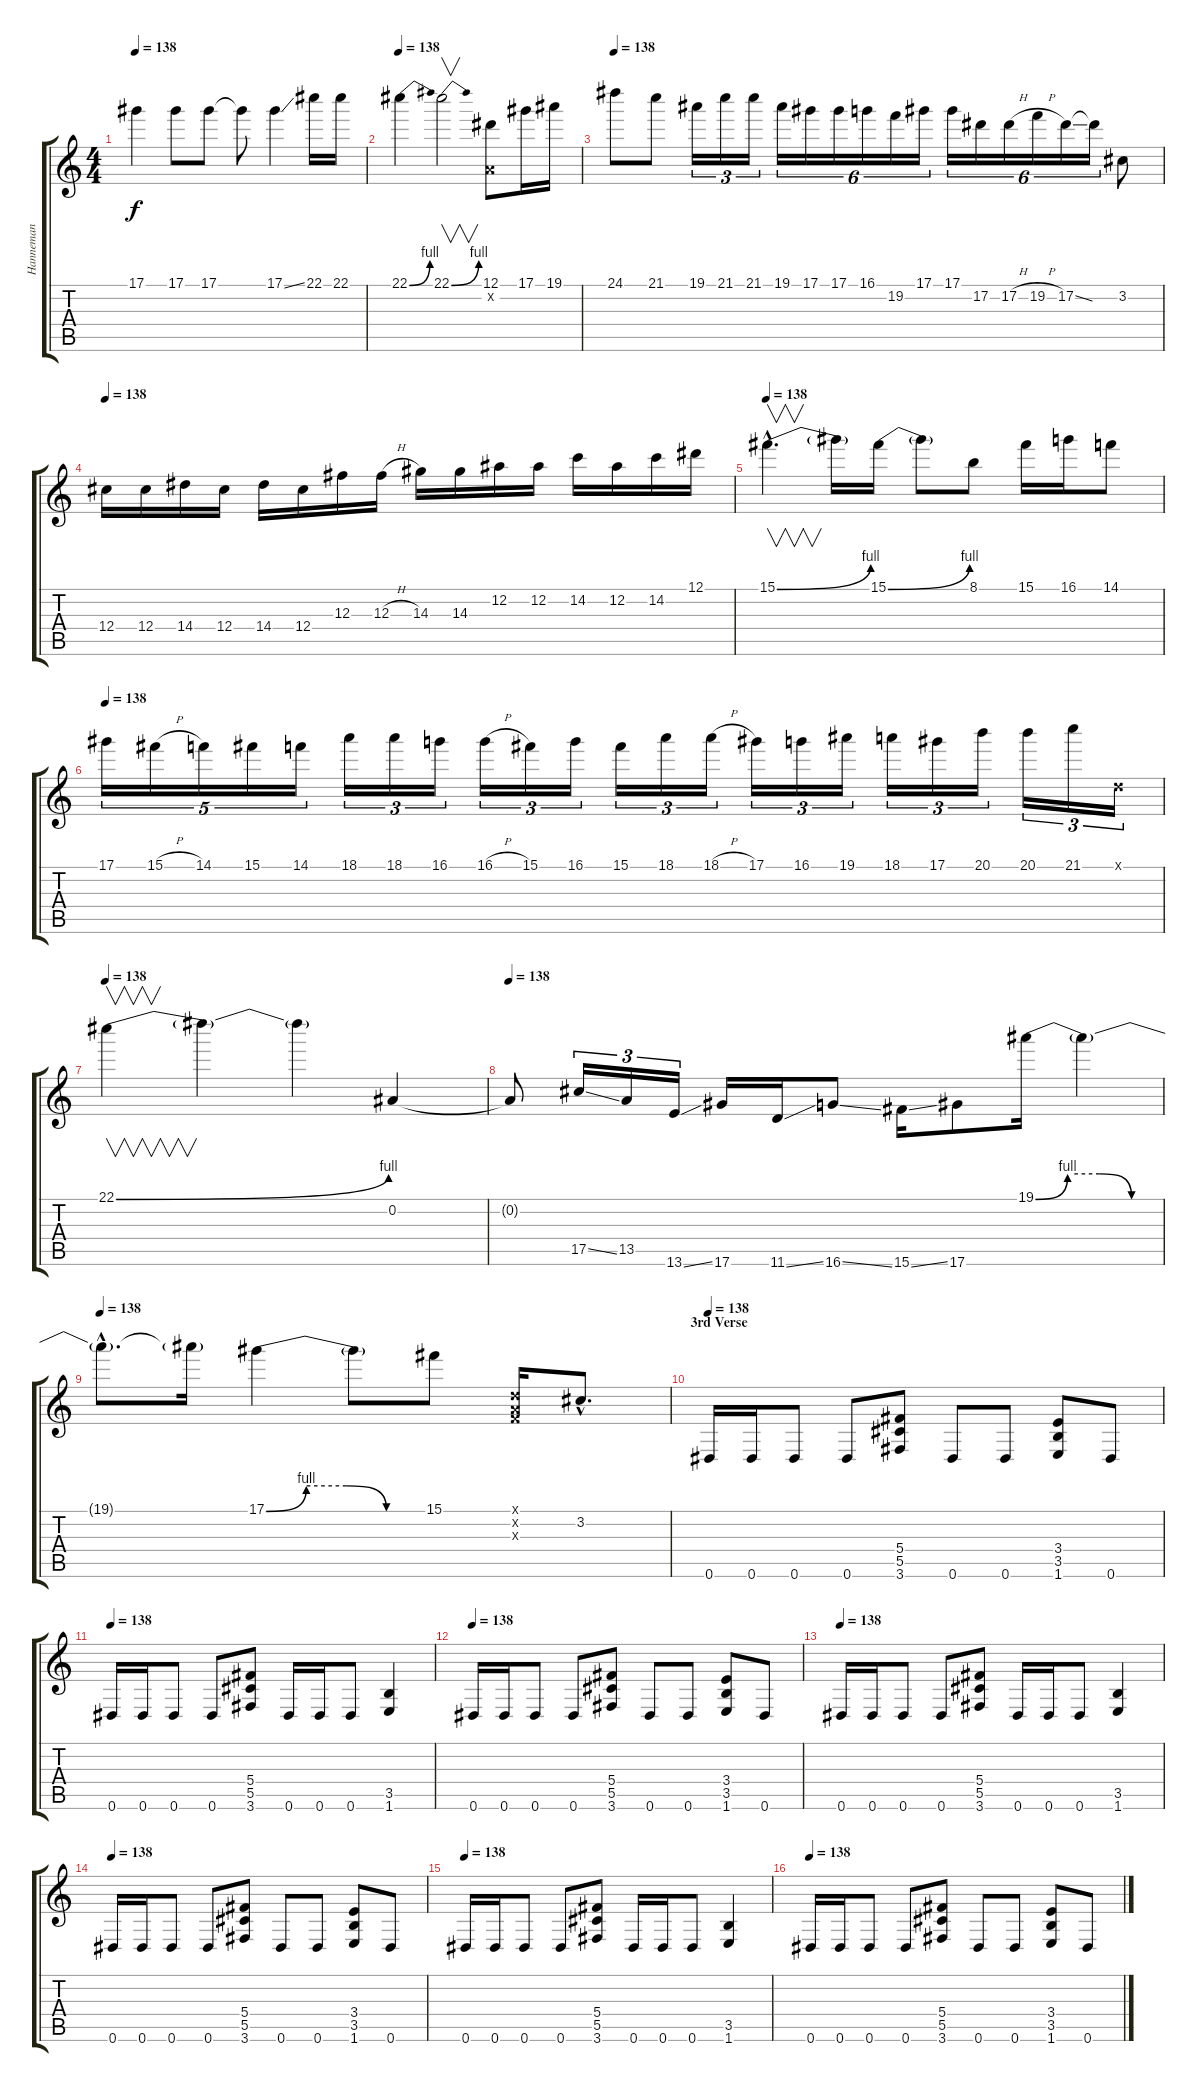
\track ("Hanneman" "Hanneman") {instrument distortionguitar}
\staff {score tabs}
\tuning (Eb4 Bb3 Gb3 Db3 Ab2 Eb2) {hide}
\ts (4 4)
\tempo 138
\clef g2
\ks c
17.1.4{dy f} 17.1.8 17.1.8 17.1{t}.8 17.1{ss}.4 22.1.16 22.1.16 |
\tempo 138
22.1{be (bend 0 0 60 4)}.4 22.1{be (bend 0 0 60 4)}.2{v} (12.1 -1.2{x}).8 17.1.16 19.1.16 |
\tempo 138
24.1.8 21.1.8 19.1.16{tu (3 2)} 21.1.16{tu (3 2)} 21.1.16{tu (3 2)} 19.1.16{tu (6 4)} 17.1.16{tu (6 4)} 17.1.16{tu (6 4)} 16.1.16{tu (6 4)} 19.2.16{tu (6 4)} 17.1.16{tu (6 4)} 17.1.16{tu (6 4)} 17.2.16{tu (6 4)} 17.2{h}.16{tu (6 4)} 19.2{h}.16{tu (6 4)} 17.2{ss}.16{tu (6 4)} 17.2{t}.16{tu (6 4)} 3.2.8 |
\tempo 138
12.4.16 12.4.16 14.4.16 12.4.16 14.4.16 12.4.16 12.3.16 12.3{h}.16 14.3.16 14.3.16 12.2.16 12.2.16 14.2.16 12.2.16 14.2.16 12.1.16 |
\tempo 138
15.1{be (bend 0 0 60 4) hac}.4{v d} 15.1{t}.16 15.1{be (bend 0 0 60 4)}.16 15.1{t}.8 8.1.8 15.1.16 16.1.16 14.1.8 |
\tempo 138
17.1.16{tu (5 4)} 15.1{h}.16{tu (5 4)} 14.1.16{tu (5 4)} 15.1.16{tu (5 4)} 14.1.16{tu (5 4)} 18.1.16{tu (3 2)} 18.1.16{tu (3 2)} 16.1.16{tu (3 2)} 16.1{h}.16{tu (3 2)} 15.1.16{tu (3 2)} 16.1.16{tu (3 2)} 15.1.16{tu (3 2)} 18.1.16{tu (3 2)} 18.1{h}.16{tu (3 2)} 17.1.16{tu (3 2)} 16.1.16{tu (3 2)} 19.1.16{tu (3 2)} 18.1.16{tu (3 2)} 17.1.16{tu (3 2)} 20.1.16{tu (3 2)} 20.1.16{tu (3 2)} 21.1.16{tu (3 2)} -1.1{x}.16{tu (3 2)} |
\tempo 138
22.1{be (bend 0 0 60 4)}.4{v} 22.1{t}.4 22.1{t}.4 0.2.4 |
\tempo 138
0.2{t}.8 17.5{ss}.16{tu (3 2)} 13.5.16{tu (3 2)} 13.6{ss}.16{tu (3 2)} 17.6.16 11.6{ss}.16 16.6{ss}.8 15.6{ss}.16 17.6.8 19.1{be (custom 0 0 15 4 30 4 45 0 60 0)}.16 19.1{t}.4 |
\tempo 138
19.1{hac t}.8{d} 19.1{t}.16 17.1{be (custom 0 0 15 4 30 4 45 0 60 0)}.4 17.1{t}.8 15.1.8 (-1.1{x} -1.2{x} -1.3{x}).16 3.2{hac}.8{d} |
\section ("" "3rd Verse")
\tempo 138
0.6.16 0.6.16 0.6.8 0.6.8 (5.4 5.5 3.6).8 0.6.8 0.6.8 (3.4 3.5 1.6).8 0.6.8 |
\tempo 138
0.6.16 0.6.16 0.6.8 0.6.8 (5.4 5.5 3.6).8 0.6.16 0.6.16 0.6.8 (3.5 1.6).4 |
\tempo 138
0.6.16 0.6.16 0.6.8 0.6.8 (5.4 5.5 3.6).8 0.6.8 0.6.8 (3.4 3.5 1.6).8 0.6.8 |
\tempo 138
0.6.16 0.6.16 0.6.8 0.6.8 (5.4 5.5 3.6).8 0.6.16 0.6.16 0.6.8 (3.5 1.6).4 |
\tempo 138
0.6.16 0.6.16 0.6.8 0.6.8 (5.4 5.5 3.6).8 0.6.8 0.6.8 (3.4 3.5 1.6).8 0.6.8 |
\tempo 138
0.6.16 0.6.16 0.6.8 0.6.8 (5.4 5.5 3.6).8 0.6.16 0.6.16 0.6.8 (3.5 1.6).4 |
\tempo 138
0.6.16 0.6.16 0.6.8 0.6.8 (5.4 5.5 3.6).8 0.6.8 0.6.8 (3.4 3.5 1.6).8 0.6.8
